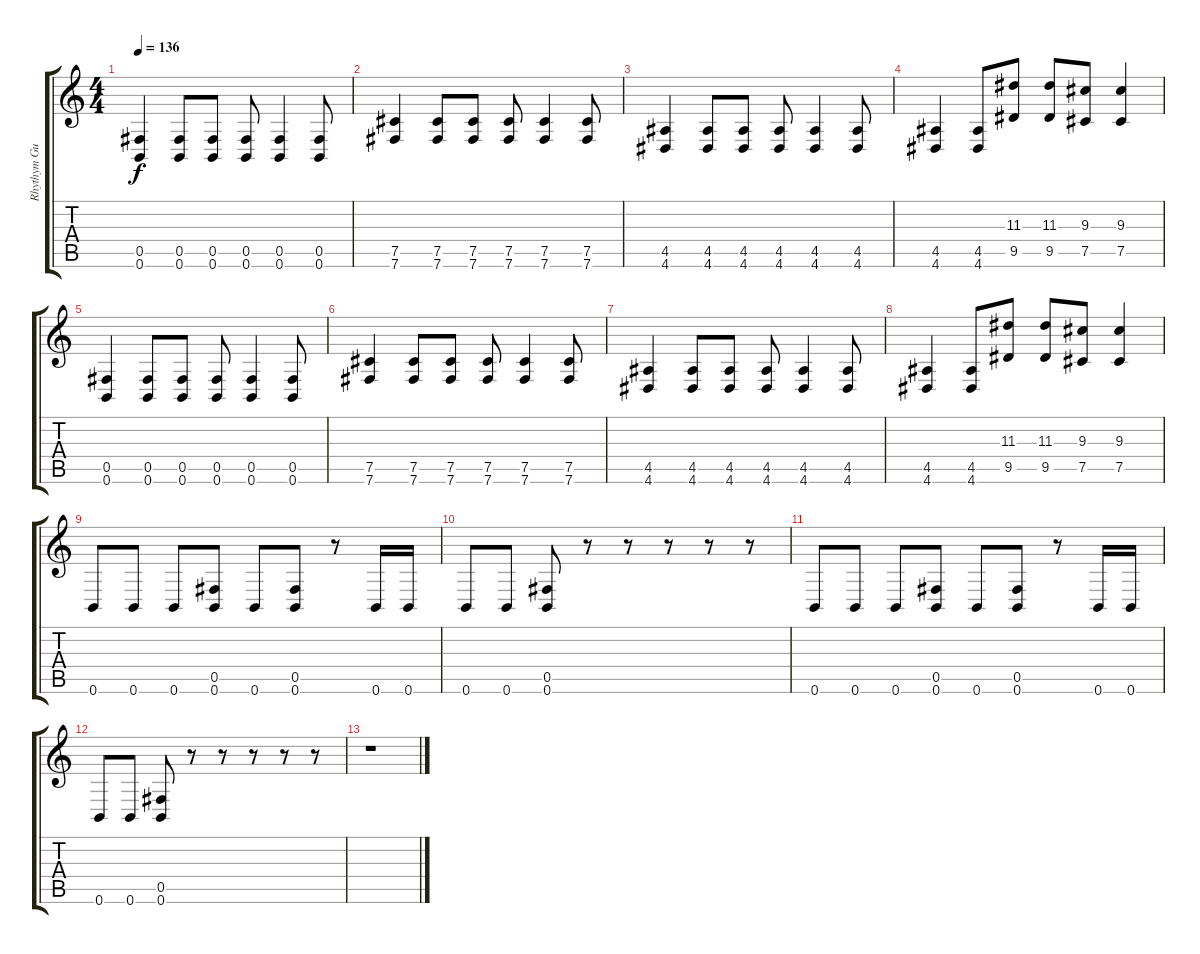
\track ("Rhythym Guitar Left" "Rhythym Gu") {instrument distortionguitar}
\staff {score tabs}
\tuning (Db4 Ab3 E3 B2 Gb2 B1) {hide}
\ts (4 4)
\tempo 136
\clef g2
\ks c
(0.5 0.6).4{dy f} (0.5 0.6).8 (0.5 0.6).8 (0.5 0.6).8 (0.5 0.6).4 (0.5 0.6).8 |
(7.5 7.6).4 (7.5 7.6).8 (7.5 7.6).8 (7.5 7.6).8 (7.5 7.6).4 (7.5 7.6).8 |
(4.5 4.6).4 (4.5 4.6).8 (4.5 4.6).8 (4.5 4.6).8 (4.5 4.6).4 (4.5 4.6).8 |
(4.5 4.6).4 (4.5 4.6).8 (11.3 9.5).8 (11.3 9.5).8 (9.3 7.5).8 (9.3 7.5).4 |
(0.5 0.6).4 (0.5 0.6).8 (0.5 0.6).8 (0.5 0.6).8 (0.5 0.6).4 (0.5 0.6).8 |
(7.5 7.6).4 (7.5 7.6).8 (7.5 7.6).8 (7.5 7.6).8 (7.5 7.6).4 (7.5 7.6).8 |
(4.5 4.6).4 (4.5 4.6).8 (4.5 4.6).8 (4.5 4.6).8 (4.5 4.6).4 (4.5 4.6).8 |
(4.5 4.6).4 (4.5 4.6).8 (11.3 9.5).8 (11.3 9.5).8 (9.3 7.5).8 (9.3 7.5).4 |
0.6.8 0.6.8 0.6.8 (0.5 0.6).8 0.6.8 (0.5 0.6).8 r.8 0.6.16 0.6.16 |
0.6.8 0.6.8 (0.5 0.6).8 r.8 r.8 r.8 r.8 r.8 |
0.6.8 0.6.8 0.6.8 (0.5 0.6).8 0.6.8 (0.5 0.6).8 r.8 0.6.16 0.6.16 |
0.6.8 0.6.8 (0.5 0.6).8 r.8 r.8 r.8 r.8 r.8 |
r.1
